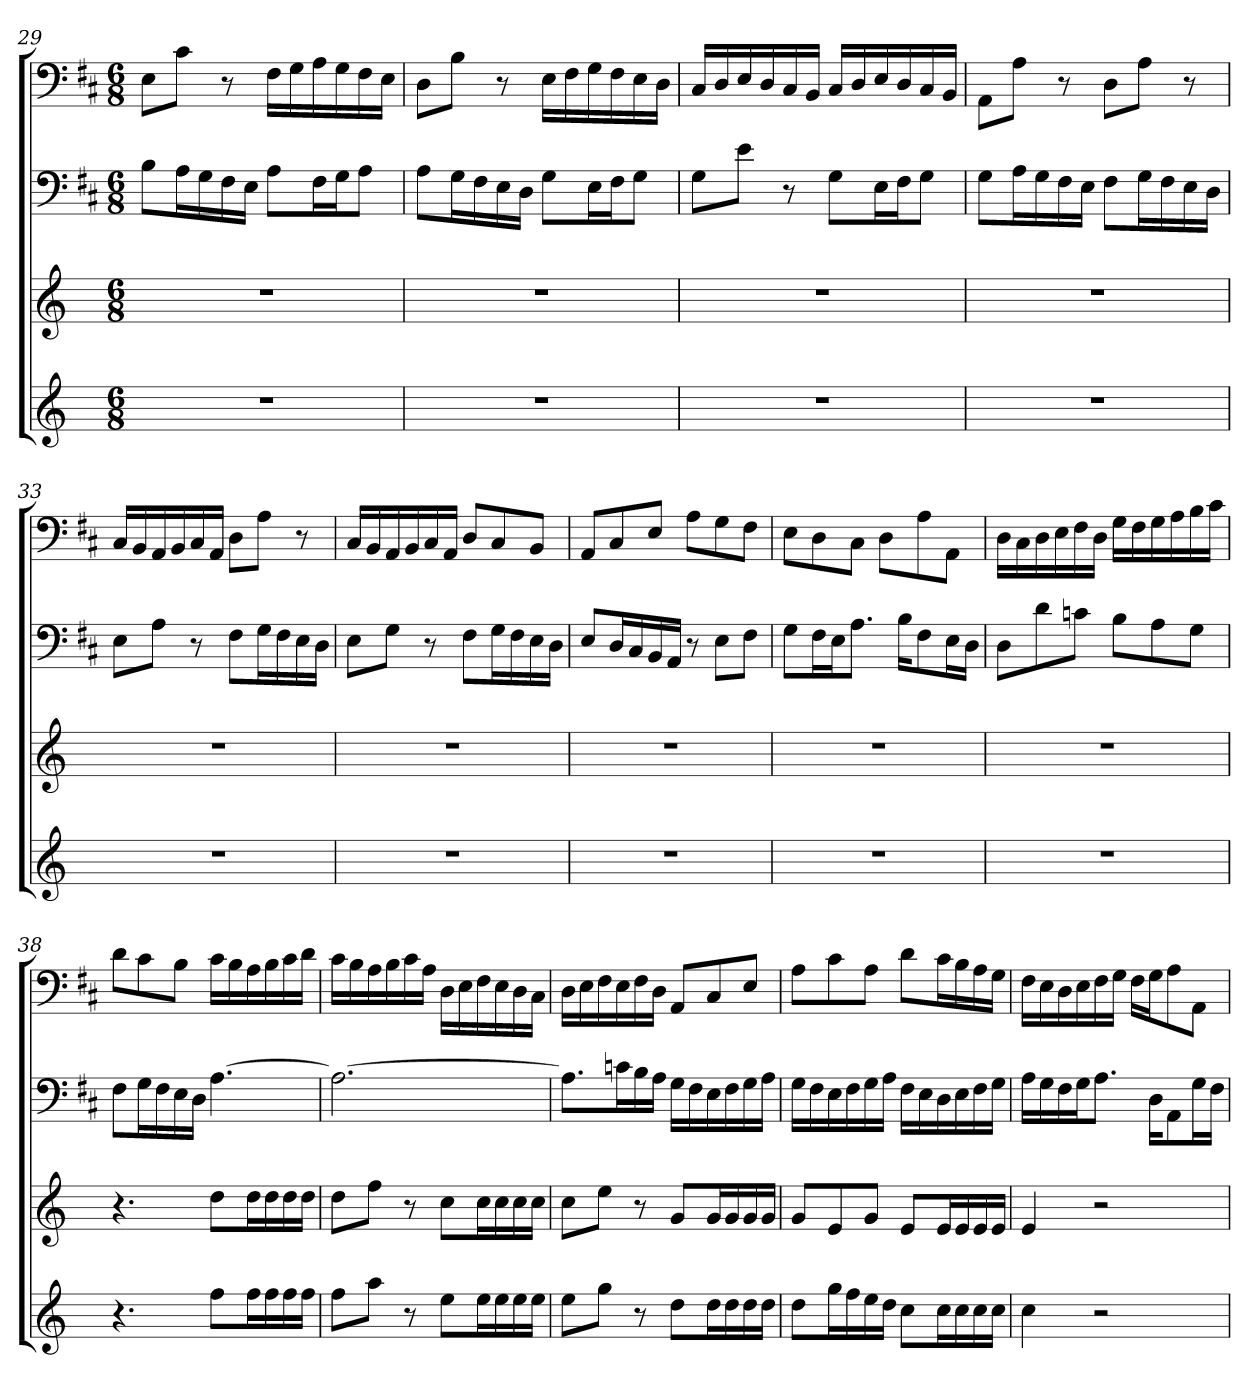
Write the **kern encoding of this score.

**kern	**kern	**kern	**kern
*part4	*part3	*part2	*part1
*staff4	*staff3	*staff2	*staff1
*k[]	*k[]	*k[f#c#]	*k[f#c#]
*M6/8	*M6/8	*M6/8	*M6/8
=29	=29	=29	=29
2.r	2.r	8BL	8EL
.	.	16AL	8c#J
.	.	16G	.
.	.	16F#	8r
.	.	16EJJ	.
.	.	8AL	16F#LL
.	.	.	16G
.	.	16F#L	16A
.	.	16GJ	16G
.	.	8AJ	16F#
.	.	.	16EJJ
=30	=30	=30	=30
2.r	2.r	8AL	8DL
.	.	16GL	8BJ
.	.	16F#	.
.	.	16E	8r
.	.	16DJJ	.
.	.	8GL	16ELL
.	.	.	16F#
.	.	16EL	16G
.	.	16F#J	16F#
.	.	8GJ	16E
.	.	.	16DJJ
=31	=31	=31	=31
2.r	2.r	8GL	16C#LL
.	.	.	16D
.	.	8eJ	16E
.	.	.	16D
.	.	8r	16C#
.	.	.	16BBJJ
.	.	8GL	16C#LL
.	.	.	16D
.	.	16EL	16E
.	.	16F#J	16D
.	.	8GJ	16C#
.	.	.	16BBJJ
=32	=32	=32	=32
2.r	2.r	8GL	8AAL
.	.	16AL	8AJ
.	.	16G	.
.	.	16F#	8r
.	.	16EJJ	.
.	.	8F#L	8DL
.	.	16GL	8AJ
.	.	16F#	.
.	.	16E	8r
.	.	16DJJ	.
=33	=33	=33	=33
2.r	2.r	8EL	16C#LL
.	.	.	16BB
.	.	8AJ	16AA
.	.	.	16BB
.	.	8r	16C#
.	.	.	16AAJJ
.	.	8F#L	8DL
.	.	16GL	8AJ
.	.	16F#	.
.	.	16E	8r
.	.	16DJJ	.
=34	=34	=34	=34
2.r	2.r	8EL	16C#LL
.	.	.	16BB
.	.	8GJ	16AA
.	.	.	16BB
.	.	8r	16C#
.	.	.	16AAJJ
.	.	8F#L	8DL
.	.	16GL	8C#
.	.	16F#	.
.	.	16E	8BBJ
.	.	16DJJ	.
=35	=35	=35	=35
2.r	2.r	8EL	8AAL
.	.	16DL	8C#
.	.	16C#	.
.	.	16BB	8EJ
.	.	16AAJJ	.
.	.	8r	8AL
.	.	8EL	8G
.	.	8F#J	8F#J
=36	=36	=36	=36
2.r	2.r	8GL	8EL
.	.	16F#L	8D
.	.	16EJ	.
.	.	8.AJ	8C#J
.	.	.	8DL
.	.	16BKL	.
.	.	8F#	8A
.	.	16EL	8AAJ
.	.	16DJJ	.
=37	=37	=37	=37
2.r	2.r	8DL	16DLL
.	.	.	16C#
.	.	8d	16D
.	.	.	16E
.	.	8cnJ	16F#
.	.	.	16DJJ
.	.	8BL	16GLL
.	.	.	16F#
.	.	8A	16G
.	.	.	16A
.	.	8GJ	16B
.	.	.	16c#JJ
=38	=38	=38	=38
4.r	4.r	8F#L	8dL
.	.	16GL	8c#
.	.	16F#	.
.	.	16E	8BJ
.	.	16DJJ	.
8ffL	8ddL	[4.A	16c#LL
.	.	.	16B
16ffL	16ddL	.	16A
16ff	16dd	.	16B
16ff	16dd	.	16c#
16ffJJ	16ddJJ	.	16dJJ
=39	=39	=39	=39
8ffL	8ddL	2.A_	16c#LL
.	.	.	16B
8aaJ	8ffJ	.	16A
.	.	.	16B
8r	8r	.	16c#
.	.	.	16AJJ
8eeL	8ccL	.	16DLL
.	.	.	16E
16eeL	16ccL	.	16F#
16ee	16cc	.	16E
16ee	16cc	.	16D
16eeJJ	16ccJJ	.	16C#JJ
=40	=40	=40	=40
8eeL	8ccL	8.AL]	16DLL
.	.	.	16E
8ggJ	8eeJ	.	16F#
.	.	16cnL	16E
8r	8r	16B	16F#
.	.	16AJJ	16DJJ
8ddL	8gL	16GLL	8AAL
.	.	16F#	.
16ddL	16gL	16E	8C#
16dd	16g	16F#	.
16dd	16g	16G	8EJ
16ddJJ	16gJJ	16AJJ	.
=41	=41	=41	=41
8ddL	8gL	16GLL	8AL
.	.	16F#	.
16ggL	8e	16E	8c#
16ff	.	16F#	.
16ee	8gJ	16G	8AJ
16ddJJ	.	16AJJ	.
8ccL	8eL	16F#LL	8dL
.	.	16E	.
16ccL	16eL	16D	16c#L
16cc	16e	16E	16B
16cc	16e	16F#	16A
16ccJJ	16eJJ	16GJJ	16GJJ
=42	=42	=42	=42
4cc	4e	16ALL	16F#LL
.	.	16G	16E
.	.	16F#	16D
.	.	16GJ	16E
2r	2r	8.AJ	16F#
.	.	.	16GJJ
.	.	.	16F#LL
.	.	16DKL	16GJ
.	.	8AA	8A
.	.	16GL	8AAJ
.	.	16F#JJ	.
=	=	=	=
*-	*-	*-	*-
